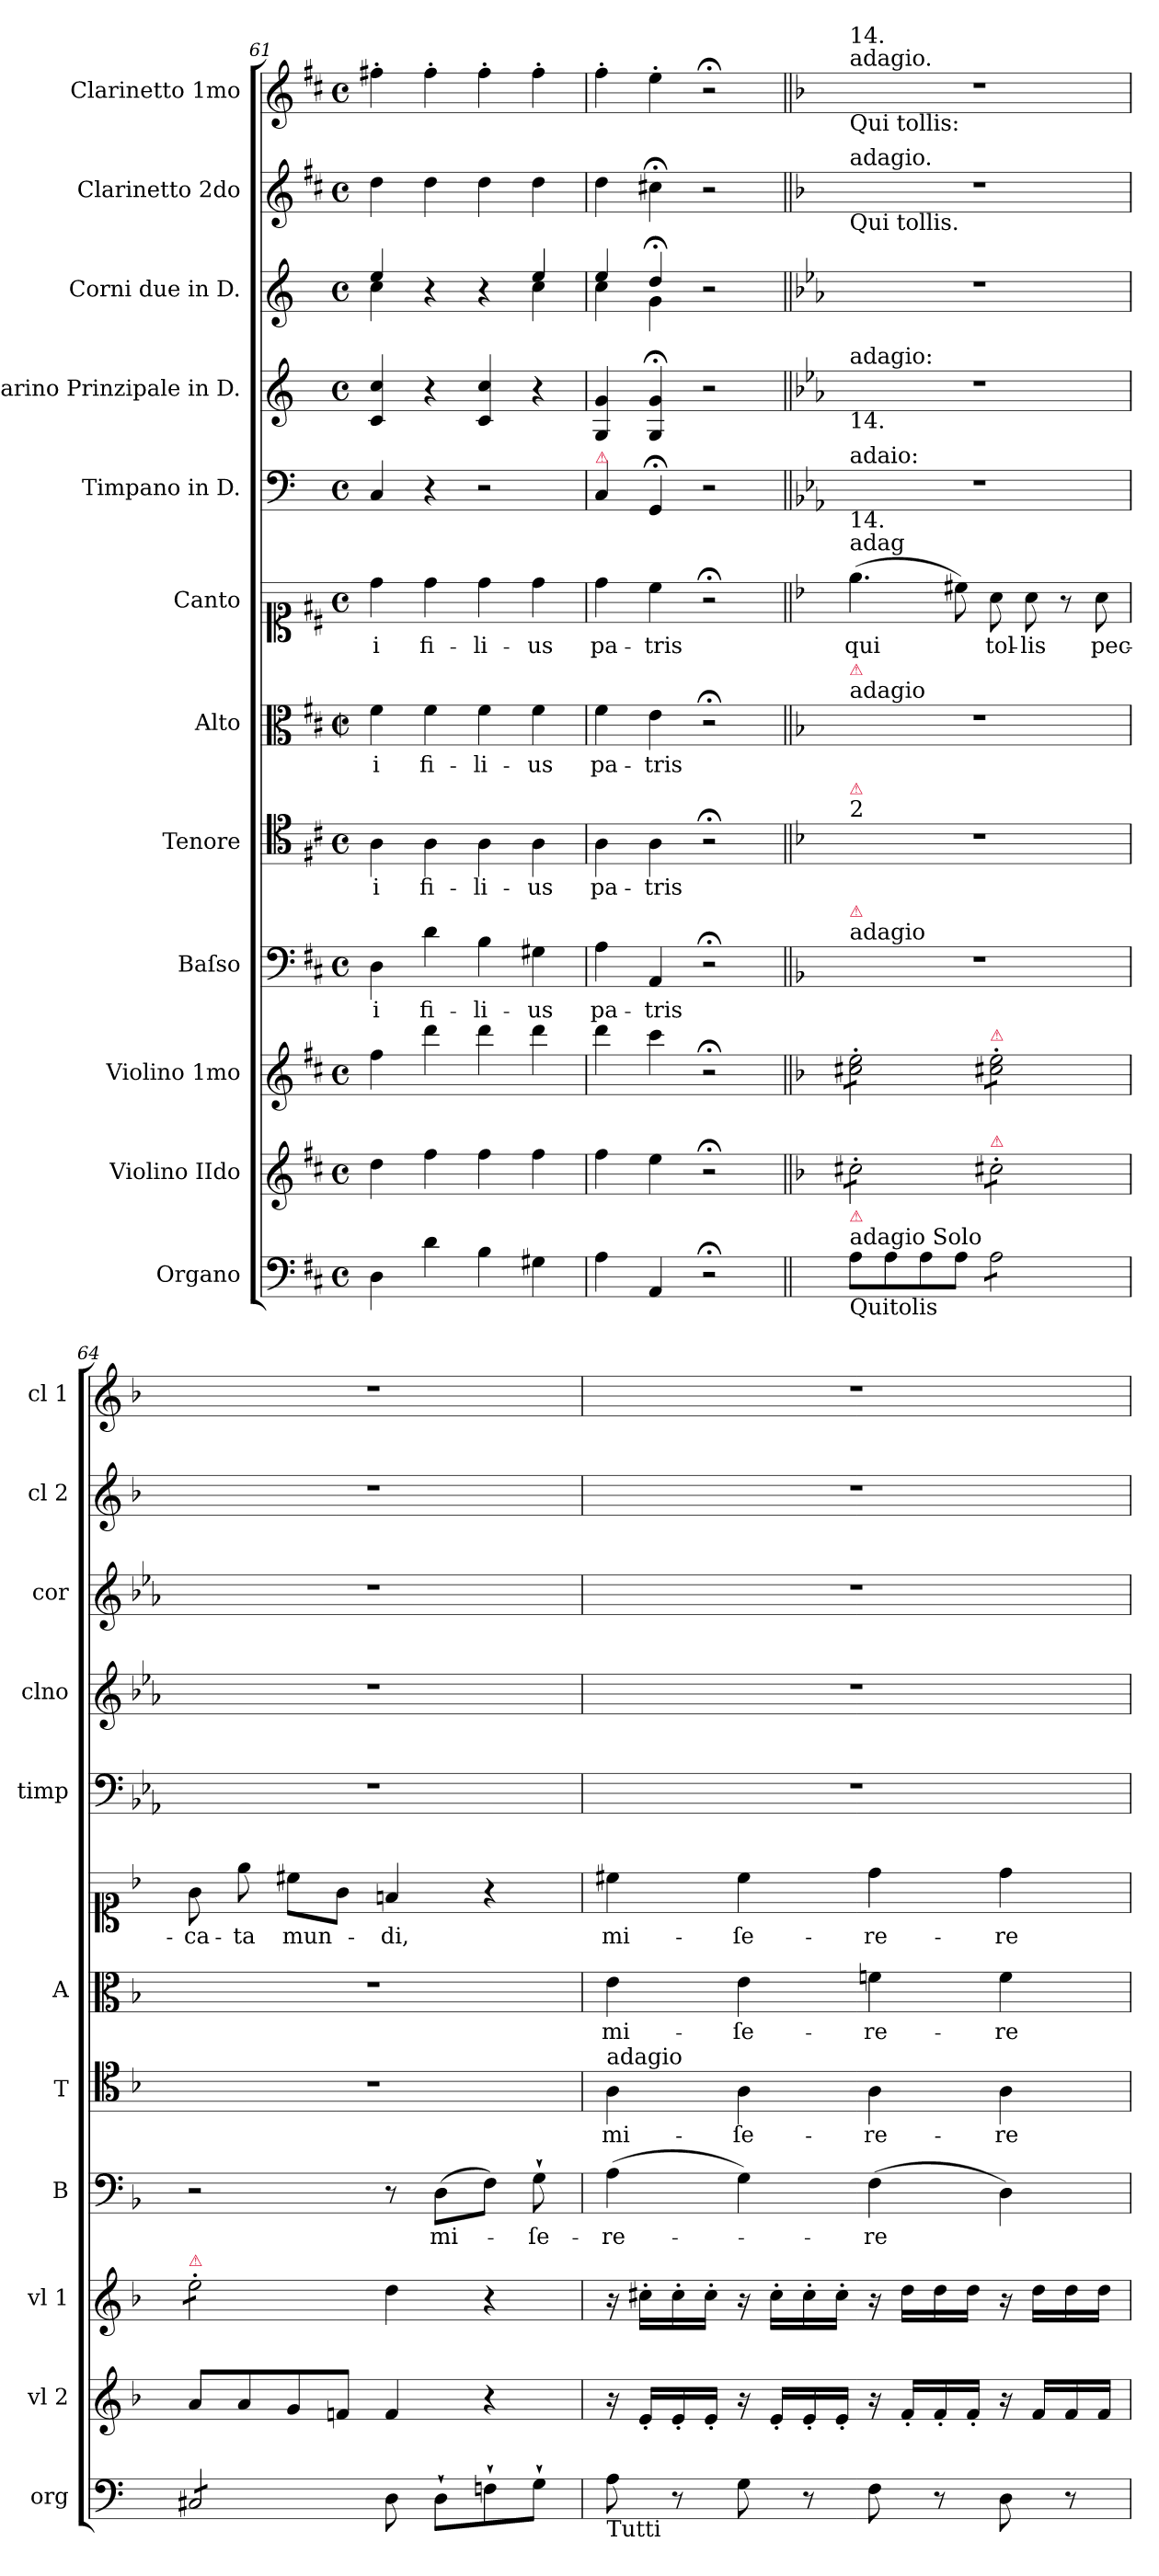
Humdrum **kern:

**kern	**kern	**kern	**kern	**text	**kern	**text	**kern	**text	**kern	**text	**kern	**kern	**kern	**kern	**kern
*part12	*part11	*part10	*part9	*part9	*part8	*part8	*part7	*part7	*part6	*part6	*part5	*part4	*part3	*part2	*part1
*staff12	*staff11	*staff10	*staff9	*staff9	*staff8	*staff8	*staff7	*staff7	*staff6	*staff6	*staff5	*staff4	*staff3	*staff2	*staff1
*I"Organo	*I"Violino IIdo	*I"Violino 1mo	*I"Baſso	*	*I"Tenore	*	*I"Alto	*	*I"Canto	*	*I"Timpano in D.	*I"Clarino Prinzipale in D.	*I"Corni due in D.	*I"Clarinetto 2do	*I"Clarinetto 1mo
*I'org	*I'vl 2	*I'vl 1	*I'B	*	*I'T	*	*I'A	*	*	*	*I'timp	*I'clno	*I'cor	*I'cl 2	*I'cl 1
*clefF4	*clefG2	*clefG2	*clefF4	*	*clefC4	*	*clefC3	*	*clefC1	*	*clefF4	*clefG2	*clefG2	*clefG2	*clefG2
*	*	*	*	*	*	*	*	*	*	*	*ITrd-1c-2	*ITrd-1c-2	*ITrd6c10	*	*
*k[f#c#]	*k[f#c#]	*k[f#c#]	*k[f#c#]	*	*k[f#c#]	*	*k[f#c#]	*	*k[f#c#]	*	*k[f#c#]	*k[f#c#]	*k[f#c#]	*k[f#c#]	*k[f#c#]
*M4/4	*M4/4	*M4/4	*M4/4	*	*M4/4	*	*M4/4	*	*M4/4	*	*M4/4	*M4/4	*M4/4	*M4/4	*M4/4
*met(c)	*met(c)	*met(c)	*met(c)	*	*met(c)	*	*met(c|)	*	*met(c)	*	*met(c)	*met(c)	*met(c)	*met(c)	*met(c)
=61	=61	=61	=61	=61	=61	=61	=61	=61	=61	=61	=61	=61	=61	=61	=61
*	*	*	*	*	*	*	*	*	*	*	*	*	*^	*	*
4D\	4dd\	4ff#\	4D\	-i	4A\	-i	4f#\	-i	4dd\	-i	4D/	4d/ 4dd/	4f#/	4d\	4dd\	4ff#X'\
4d\	4ff#\	4ddd\	4d\	fi-	4A\	fi-	4f#\	fi-	4dd\	fi-	4r	4r	4r	4ryy	4dd\	4ff#'\
4B\	4ff#\	4ddd\	4B\	-li-	4A\	-li-	4f#\	-li-	4dd\	-li-	2r	4d/ 4dd/	4r	4ryy	4dd\	4ff#'\
4G#X\	4ff#\	4ddd\	4G#X\	-us	4A\	-us	4f#\	-us	4dd\	-us	.	4r	4f#/	4d\	4dd\	4ff#'\
=62	=62	=62	=62	=62	=62	=62	=62	=62	=62	=62	=62	=62	=62	=62	=62	=62
!	!	!	!	!	!	!	!	!	!	!	!LO:TX:a:color=crimson:t=⚠	!	!	!	!	!
4A\	4ff#\	4ddd\	4A\	pa-	4A\	pa-	4f#\	pa-	4dd\	pa-	4D/	4A/ 4a/	4f#/	4d\	4dd\	4ff#'\
4AA/	4ee\	4ccc#\	4AA/	-tris	4A\	-tris	4e\	-tris	4cc#\	-tris	4AA;</	4A;</ 4a;</	4e;</	4A\	4cc#X;<\	4ee'\
2r;<	2r;<	2r;<	2r;<	.	2r;<	.	2r;<	.	2r;<	.	2r	2r	2r	2ryy	2r	2r;<
*	*	*	*	*	*	*	*	*	*	*	*	*	*v	*v	*	*
=63||	=63||	=63||	=63||	=63||	=63||	=63||	=63||	=63||	=63||	=63||	=63||	=63||	=63||	=63||	=63||
*k[]	*k[b-]	*k[b-]	*k[b-]	*	*k[b-]	*	*k[b-]	*	*k[b-]	*	*k[b-]	*k[b-]	*k[b-]	*k[b-]	*k[b-]
*	*	*	*	*	*	*	*	*	*	*	*	*	*^	*	*
!	!	!	!	!	!	!	!	!	!	!	!	!	!	!	!	!LO:TX:b:t=Qui tollis&colon;
!	!	!	!	!	!	!	!	!	!	!	!	!	!	!	!	!LO:TX:a:t=adagio.
!	!	!	!	!	!	!	!	!	!	!	!	!	!	!	!	!LO:TX:a:t=14.
!	!	!	!	!	!	!	!	!	!	!	!	!	!	!	!LO:TX:b:t=Qui tollis.	!
!	!	!	!	!	!	!	!	!	!	!	!	!	!	!	!LO:TX:a:t=adagio.	!
!	!	!	!	!	!	!	!	!	!	!	!	!	!LO:TX:b:t=Qui tollis.	!	!	!
!	!	!	!	!	!	!	!	!	!	!	!	!	!LO:TX:a:t=adagio	!	!	!
!	!	!	!	!	!	!	!	!	!	!	!	!	!LO:TX:b:t=14.	!	!	!
!	!	!	!	!	!	!	!	!	!	!	!	!LO:TX:b:t=14.	!	!	!	!
!	!	!	!	!	!	!	!	!	!	!	!	!LO:TX:a:t=adagio&colon;	!	!	!	!
!	!	!	!	!	!	!	!	!	!	!	!LO:TX:b:t=14.	!	!	!	!	!
!	!	!	!	!	!	!	!	!	!	!	!LO:TX:a:t=adaio&colon;	!	!	!	!	!
!	!	!	!	!	!	!	!	!	!LO:TX:a:t=adag	!	!	!	!	!	!	!
!	!	!	!	!	!	!	!LO:TX:a:t=adagio	!	!	!	!	!	!	!	!	!
!	!	!	!	!	!	!	!LO:TX:a:color=crimson:t=⚠	!	!	!	!	!	!	!	!	!
!	!	!	!	!	!LO:TX:a:t=2	!	!	!	!	!	!	!	!	!	!	!
!	!	!	!	!	!LO:TX:a:color=crimson:t=⚠	!	!	!	!	!	!	!	!	!	!	!
!	!	!	!LO:TX:a:t=adagio	!	!	!	!	!	!	!	!	!	!	!	!	!
!	!	!	!LO:TX:a:color=crimson:t=⚠	!	!	!	!	!	!	!	!	!	!	!	!	!
!	!	!LO:TX:a:t=adagio Solo&colon;	!	!	!	!	!	!	!	!	!	!	!	!	!	!
!	!	!LO:TX:b:t=Qui tollis	!	!	!	!	!	!	!	!	!	!	!	!	!	!
!	!	!LO:TX:a:color=crimson:t=⚠	!	!	!	!	!	!	!	!	!	!	!	!	!	!
!	!	!LO:TX:a:color=crimson:t=⚠	!	!	!	!	!	!	!	!	!	!	!	!	!	!
!	!LO:TX:b:t=Quitolis	!	!	!	!	!	!	!	!	!	!	!	!	!	!	!
!	!LO:TX:a:t=Adagio.	!	!	!	!	!	!	!	!	!	!	!	!	!	!	!
!	!LO:TX:a:color=crimson:t=⚠	!	!	!	!	!	!	!	!	!	!	!	!	!	!	!
!	!LO:TX:a:color=crimson:t=⚠	!	!	!	!	!	!	!	!	!	!	!	!	!	!	!
!LO:TX:b:t=Quitolis	!	!	!	!	!	!	!	!	!	!	!	!	!	!	!	!
!LO:TX:a:t=adagio Solo	!	!	!	!	!	!	!	!	!	!	!	!	!	!	!	!
!LO:TX:a:color=crimson:t=⚠	!	!	!	!	!	!	!	!	!	!	!	!	!	!	!	!
*	*	*	*	*	*	*	*	*	*	*	*	*	*v	*v	*	*
*	*tremolo	*	*	*	*	*	*	*	*	*	*	*	*	*	*
*	*	*tremolo	*	*	*	*	*	*	*	*	*	*	*	*	*
8A\L	8cc#X'\L	8cc#X'\ 8ee'\L	1r	.	1r	.	1r	.	(4.ee\	qui	1r	1r	1r	1r	1r
8A\	8cc#X'\	8cc#X'\ 8ee'\	.	.	.	.	.	.	.	.	.	.	.	.	.
8A\	8cc#X'\	8cc#X'\ 8ee'\	.	.	.	.	.	.	.	.	.	.	.	.	.
8A\J	8cc#X'\J	8cc#X'\ 8ee'\J	.	.	.	.	.	.	8cc#X\)	.	.	.	.	.	.
!	!	!LO:TX:a:color=crimson:t=⚠	!	!	!	!	!	!	!	!	!	!	!	!	!
!	!LO:TX:a:color=crimson:t=⚠	!	!	!	!	!	!	!	!	!	!	!	!	!	!
*tremolo	*	*	*	*	*	*	*	*	*	*	*	*	*	*	*
8A\L	8cc#X'\L	8cc#X'\ 8ee'\L	.	.	.	.	.	.	8a\	tol-	.	.	.	.	.
8A\	8cc#X'\	8cc#X'\ 8ee'\	.	.	.	.	.	.	8a\	-lis	.	.	.	.	.
8A\	8cc#X'\	8cc#X'\ 8ee'\	.	.	.	.	.	.	8r	.	.	.	.	.	.
8A\J	8cc#X'\J	8cc#X'\ 8ee'\J	.	.	.	.	.	.	8a\	pec-	.	.	.	.	.
*	*Xtremolo	*	*	*	*	*	*	*	*	*	*	*	*	*	*
=64	=64	=64	=64	=64	=64	=64	=64	=64	=64	=64	=64	=64	=64	=64	=64
!	!	!LO:TX:a:color=crimson:t=⚠	!	!	!	!	!	!	!	!	!	!	!	!	!
8C#X/L	8a/L	8ee'\L	2r	.	1r	.	1r	.	8g\	-ca-	1r	1r	1r	1r	1r
8C#X/	8a/	8ee'\	.	.	.	.	.	.	8ee\	-ta	.	.	.	.	.
8C#X/	8g/	8ee'\	.	.	.	.	.	.	8cc#X\L	mun-	.	.	.	.	.
8C#X/J	8fn/J	8ee'\J	.	.	.	.	.	.	8g\J	.	.	.	.	.	.
*	*	*Xtremolo	*	*	*	*	*	*	*	*	*	*	*	*	*
*Xtremolo	*	*	*	*	*	*	*	*	*	*	*	*	*	*	*
8D\	4f/	4dd\	8r	.	.	.	.	.	4fn/	-di,	.	.	.	.	.
8D`\L	.	.	(8D\L	mi-	.	.	.	.	.	.	.	.	.	.	.
8Fn`\	4r	4r	8F\J)	.	.	.	.	.	4r	.	.	.	.	.	.
8G`\J	.	.	8G`\	-ſe-	.	.	.	.	.	.	.	.	.	.	.
=65	=65	=65	=65	=65	=65	=65	=65	=65	=65	=65	=65	=65	=65	=65	=65
!	!	!	!	!	!LO:TX:a:t=adagio	!	!	!	!	!	!	!	!	!	!
!LO:TX:b:t=Tutti	!	!	!	!	!	!	!	!	!	!	!	!	!	!	!
8A\	16r	16r	(4A\	-re-	4A\	mi-	4e\	mi-	4cc#X\	mi-	1r	1r	1r	1r	1r
.	16e'/LL	16cc#X'\LL	.	.	.	.	.	.	.	.	.	.	.	.	.
8r	16e'/	16cc#'\	.	.	.	.	.	.	.	.	.	.	.	.	.
.	16e'/JJ	16cc#'\JJ	.	.	.	.	.	.	.	.	.	.	.	.	.
8G\	16r	16r	4G\)	.	4A\	-ſe-	4e\	-ſe-	4cc#\	-ſe-	.	.	.	.	.
.	16e'/LL	16cc#'\LL	.	.	.	.	.	.	.	.	.	.	.	.	.
8r	16e'/	16cc#'\	.	.	.	.	.	.	.	.	.	.	.	.	.
.	16e'/JJ	16cc#'\JJ	.	.	.	.	.	.	.	.	.	.	.	.	.
8F\	16r	16r	(4F\	-re	4A\	-re-	4fn\	-re-	4dd\	-re-	.	.	.	.	.
.	16f'/LL	16dd\LL	.	.	.	.	.	.	.	.	.	.	.	.	.
8r	16f'/	16dd\	.	.	.	.	.	.	.	.	.	.	.	.	.
.	16f'/JJ	16dd\JJ	.	.	.	.	.	.	.	.	.	.	.	.	.
8D\	16r	16r	4D\)	.	4A\	-re	4f\	-re	4dd\	-re	.	.	.	.	.
.	16f/LL	16dd\LL	.	.	.	.	.	.	.	.	.	.	.	.	.
8r	16f/	16dd\	.	.	.	.	.	.	.	.	.	.	.	.	.
.	16f/JJ	16dd\JJ	.	.	.	.	.	.	.	.	.	.	.	.	.
=	=	=	=	=	=	=	=	=	=	=	=	=	=	=	=
*-	*-	*-	*-	*-	*-	*-	*-	*-	*-	*-	*-	*-	*-	*-	*-
